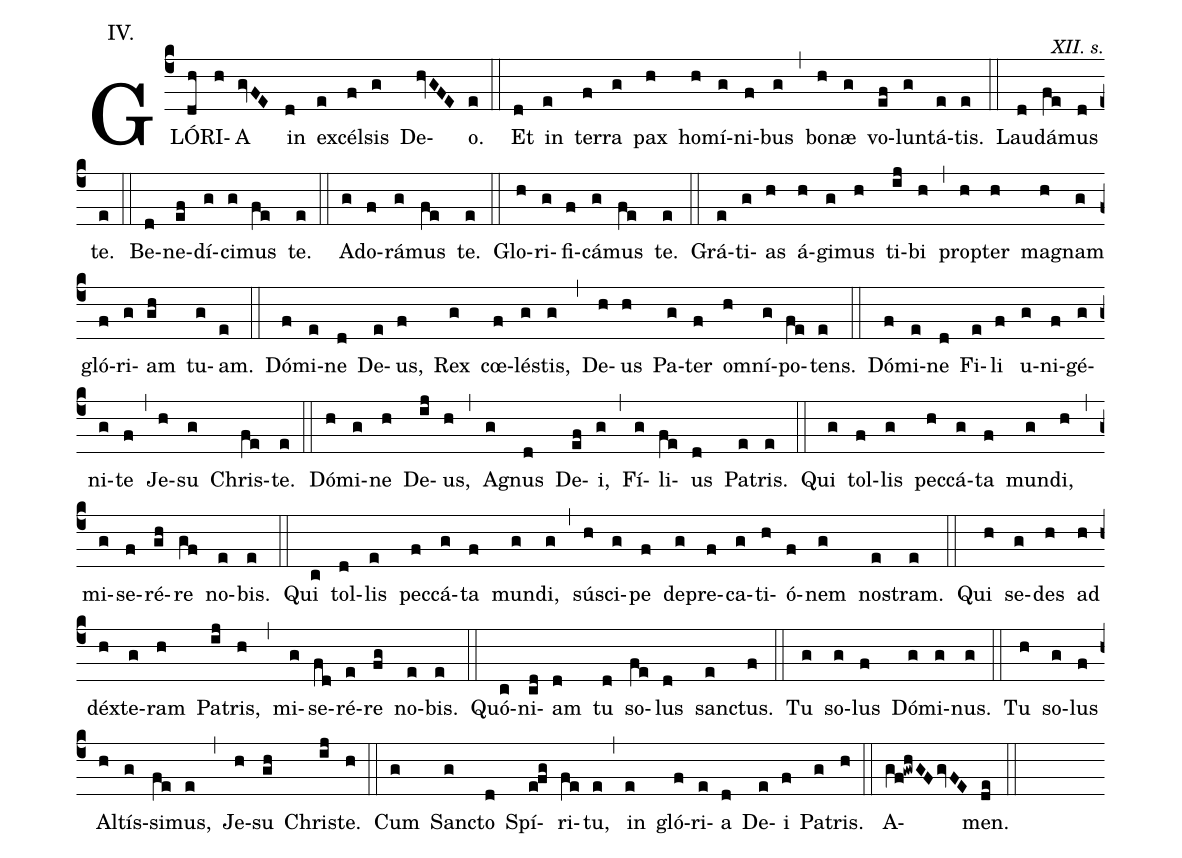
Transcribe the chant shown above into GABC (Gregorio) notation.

annotation:IV.;
commentary:XII. s.;
office-part:Kyriale;
%%
(c4) GLÓ(dh)RI(h)A(gvFE) in(d) ex(e)cél(f)sis(g) De(hvGFE)o.(e) (::) Et(d) in(e) ter(f)ra(g) pax(h) ho(h)mí(g)ni(f)bus(g) (,) bo(h)næ(g) vo(ef)lun(g)tá(e)tis.(e) (::) Lau(d)dá(fe)mus(d) te.(e) (::) Be(d)ne(ef)dí(g)ci(g)mus(fe) te.(e) (::) A(g)do(f)rá(g)mus(fe) te.(e) (::) Glo(h)ri(g)fi(f)cá(g)mus(fe) te.(e) (::) Grá(e)ti(g)as(h) á(h)gi(g)mus(h) ti(ij)bi(h) (,) prop(h)ter(h) ma(h)gnam(g) gló(f)ri(g)am(gh) tu(g)am.(e) (::) Dó(f)mi(e)ne(d) De(e)us,(f) Rex(g) cœ(f)lés(g)tis,(g) (,) De(h)us(h) Pa(g)ter(f) om(h)ní(g)po(fe)tens.(e) (::) Dó(f)mi(e)ne(d) Fi(e)li(f) u(g)ni(f)gé(g)ni(g)te(f) (,) Je(h)su(g) Chris(fe)te.(e) (::) Dó(h)mi(g)ne(h) De(ij)us,(h) (,) A(g)gnus(d) De(ef)i,(g) (,) Fí(g)li(fe)us(d) Pa(e)tris.(e) (::) Qui(g) tol(f)lis(g) pec(h)cá(g)ta(f) mun(g)di,(h) (,) mi(g)se(f)ré(gh)re(gf) no(e)bis.(e) (::) Qui(c) tol(d)lis(e) pec(f)cá(g)ta(f) mun(g)di,(g) (,) sú(h)sci(g)pe(f) de(g)pre(f)ca(g)ti(h)ó(f)nem(g) nos(e)tram.(e) (::) Qui(h) se(g)des(h) ad(h) déx(h)te(g)ram(h) Pa(ij)tris,(h) (,) mi(g)se(fd)ré(e)re(fg) no(e)bis.(e) (::) Quó(c)ni(cd)am(d) tu(d) so(fe)lus(d) san(e)ctus.(f) (::) Tu(g) so(g)lus(f) Dó(g)mi(g)nus.(g) (::) Tu(h) so(g)lus(f) Al(h)tís(g)si(fe)mus,(e) (,) Je(h)su(gh) Chris(ij)te.(h) (::) Cum(g) San(g)cto(d) Spí(e!fg)ri(fe)tu,(e) (,) in(e) gló(f)ri(e)a(d) De(e)i(f) Pat(g)ris.(h) (::) A(gf!gwhGFgvFE)men.(de) (::)
